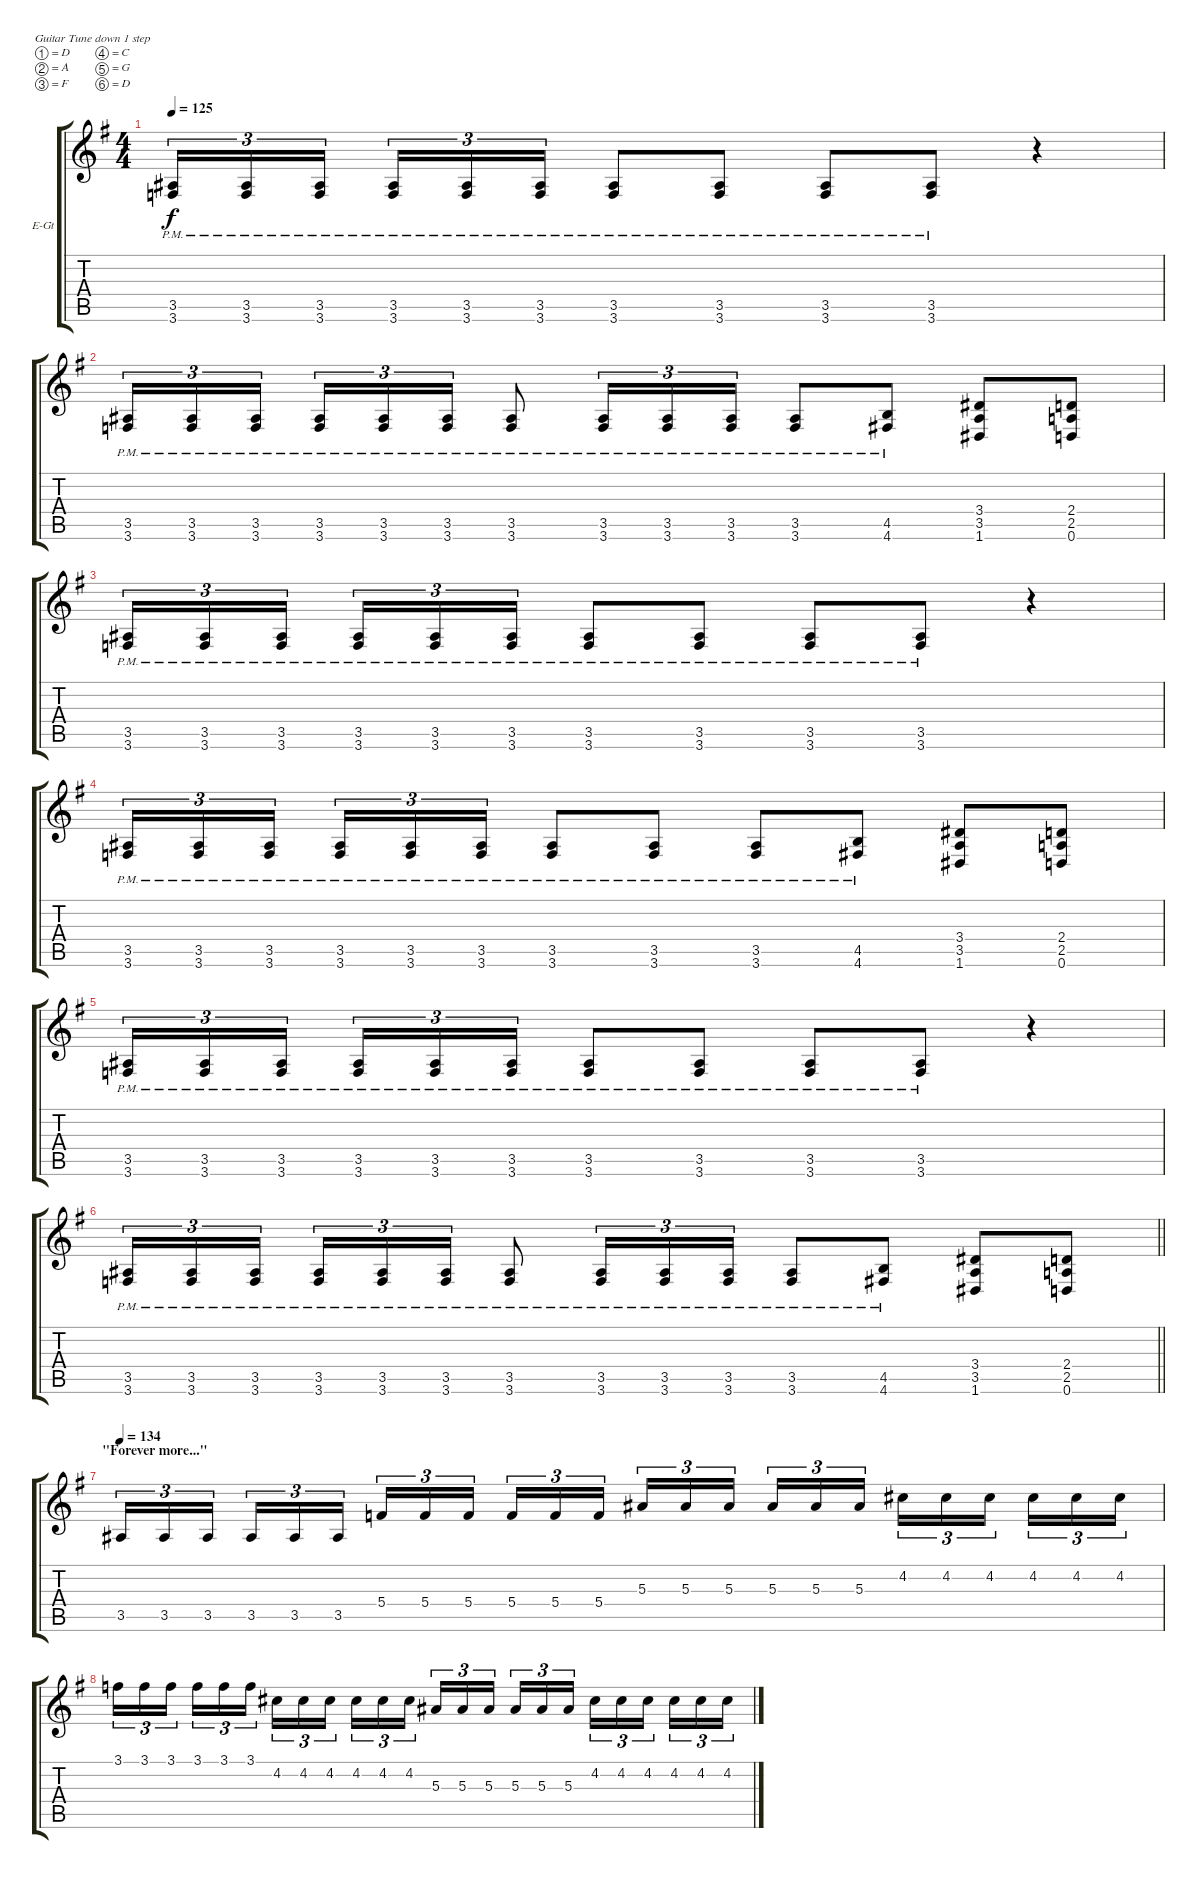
\bracketExtendMode groupsimilarinstruments
\firstSystemTrackNameOrientation horizontal
\otherSystemsTrackNameOrientation horizontal
\track ("Solo-guitar - Galder (fix)" "E-Gt") {instrument distortionguitar}
\staff {score tabs}
\tuning (D4 A3 F3 C3 G2 D2)
\ts (4 4)
\tempo 125
\clef g2
\ks g
(3.5{pm} 3.6{pm}).16{tu (3 2) dy f} (3.5{pm} 3.6{pm}).16{tu (3 2)} (3.5{pm} 3.6{pm}).16{tu (3 2)} (3.5{pm} 3.6{pm}).16{tu (3 2)} (3.5{pm} 3.6{pm}).16{tu (3 2)} (3.5{pm} 3.6{pm}).16{tu (3 2)} (3.5{pm} 3.6{pm}).8 (3.5{pm} 3.6{pm}).8 (3.5{pm} 3.6{pm}).8 (3.5{pm} 3.6{pm}).8 r.4 |
(3.5{pm} 3.6{pm}).16{tu (3 2)} (3.5{pm} 3.6{pm}).16{tu (3 2)} (3.5{pm} 3.6{pm}).16{tu (3 2)} (3.5{pm} 3.6{pm}).16{tu (3 2)} (3.5{pm} 3.6{pm}).16{tu (3 2)} (3.5{pm} 3.6{pm}).16{tu (3 2)} (3.5{pm} 3.6{pm}).8 (3.5{pm} 3.6{pm}).16{tu (3 2)} (3.5{pm} 3.6{pm}).16{tu (3 2)} (3.5{pm} 3.6{pm}).16{tu (3 2)} (3.5{pm} 3.6{pm}).8 (4.5{pm} 4.6{pm}).8 (3.4 3.5 1.6).8 (2.4 2.5 0.6).8 |
(3.5{pm} 3.6{pm}).16{tu (3 2)} (3.5{pm} 3.6{pm}).16{tu (3 2)} (3.5{pm} 3.6{pm}).16{tu (3 2)} (3.5{pm} 3.6{pm}).16{tu (3 2)} (3.5{pm} 3.6{pm}).16{tu (3 2)} (3.5{pm} 3.6{pm}).16{tu (3 2)} (3.5{pm} 3.6{pm}).8 (3.5{pm} 3.6{pm}).8 (3.5{pm} 3.6{pm}).8 (3.5{pm} 3.6{pm}).8 r.4 |
(3.5{pm} 3.6{pm}).16{tu (3 2)} (3.5{pm} 3.6{pm}).16{tu (3 2)} (3.5{pm} 3.6{pm}).16{tu (3 2)} (3.5{pm} 3.6{pm}).16{tu (3 2)} (3.5{pm} 3.6{pm}).16{tu (3 2)} (3.5{pm} 3.6{pm}).16{tu (3 2)} (3.5{pm} 3.6{pm}).8 (3.5{pm} 3.6{pm}).8 (3.5{pm} 3.6{pm}).8 (4.5{pm} 4.6{pm}).8 (3.4 3.5 1.6).8 (2.4 2.5 0.6).8 |
(3.5{pm} 3.6{pm}).16{tu (3 2)} (3.5{pm} 3.6{pm}).16{tu (3 2)} (3.5{pm} 3.6{pm}).16{tu (3 2)} (3.5{pm} 3.6{pm}).16{tu (3 2)} (3.5{pm} 3.6{pm}).16{tu (3 2)} (3.5{pm} 3.6{pm}).16{tu (3 2)} (3.5{pm} 3.6{pm}).8 (3.5{pm} 3.6{pm}).8 (3.5{pm} 3.6{pm}).8 (3.5{pm} 3.6{pm}).8 r.4 |
\barLineRight lightlight
(3.5{pm} 3.6{pm}).16{tu (3 2)} (3.5{pm} 3.6{pm}).16{tu (3 2)} (3.5{pm} 3.6{pm}).16{tu (3 2)} (3.5{pm} 3.6{pm}).16{tu (3 2)} (3.5{pm} 3.6{pm}).16{tu (3 2)} (3.5{pm} 3.6{pm}).16{tu (3 2)} (3.5{pm} 3.6{pm}).8 (3.5{pm} 3.6{pm}).16{tu (3 2)} (3.5{pm} 3.6{pm}).16{tu (3 2)} (3.5{pm} 3.6{pm}).16{tu (3 2)} (3.5{pm} 3.6{pm}).8 (4.5{pm} 4.6{pm}).8 (3.4 3.5 1.6).8 (2.4 2.5 0.6).8 |
\section ("" "\"Forever more...\"")
\tempo 134
3.5.16{tu (3 2)} 3.5.16{tu (3 2)} 3.5.16{tu (3 2)} 3.5.16{tu (3 2)} 3.5.16{tu (3 2)} 3.5.16{tu (3 2)} 5.4.16{tu (3 2)} 5.4.16{tu (3 2)} 5.4.16{tu (3 2)} 5.4.16{tu (3 2)} 5.4.16{tu (3 2)} 5.4.16{tu (3 2)} 5.3.16{tu (3 2)} 5.3.16{tu (3 2)} 5.3.16{tu (3 2)} 5.3.16{tu (3 2)} 5.3.16{tu (3 2)} 5.3.16{tu (3 2)} 4.2.16{tu (3 2)} 4.2.16{tu (3 2)} 4.2.16{tu (3 2)} 4.2.16{tu (3 2)} 4.2.16{tu (3 2)} 4.2.16{tu (3 2)} |
3.1.16{tu (3 2)} 3.1.16{tu (3 2)} 3.1.16{tu (3 2)} 3.1.16{tu (3 2)} 3.1.16{tu (3 2)} 3.1.16{tu (3 2)} 4.2.16{tu (3 2)} 4.2.16{tu (3 2)} 4.2.16{tu (3 2)} 4.2.16{tu (3 2)} 4.2.16{tu (3 2)} 4.2.16{tu (3 2)} 5.3.16{tu (3 2)} 5.3.16{tu (3 2)} 5.3.16{tu (3 2)} 5.3.16{tu (3 2)} 5.3.16{tu (3 2)} 5.3.16{tu (3 2)} 4.2.16{tu (3 2)} 4.2.16{tu (3 2)} 4.2.16{tu (3 2)} 4.2.16{tu (3 2)} 4.2.16{tu (3 2)} 4.2.16{tu (3 2)}
